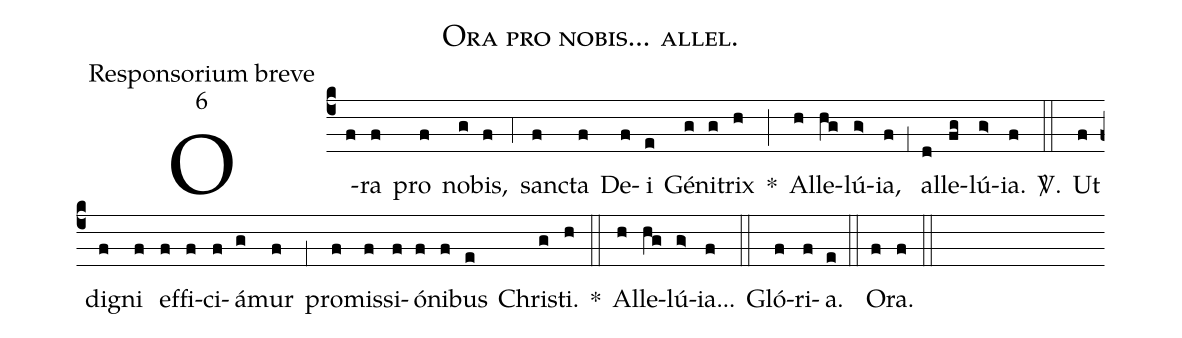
name:Ora pro nobis... allel.;
office-part:Responsorium breve;
mode:6;
%%
(c4) O(f)ra(f) pro(f) no(g)bis,(f) (;4) san(f)cta(f) De(f)i(e) Gé(g)ni(g)trix(h) *(;) Al(h)le(hg)lú(g>)ia,(f) (;1) al(d)le(fg)lú(g>)ia.(f) <sp>V/</sp>.(::) Ut(f) di(f)gni(f) ef(f)fi(f)ci(f)á(g)mur(f) (;1) pro(f)mis(f)si(f)ó(f)ni(f)bus(e) Chri(g)sti.(h) *(::) Al(h)le(hg)lú(g>)ia...(f) (::) Gló(f)ri(f)a.(e) (::) O(f)ra.(f) (::)
